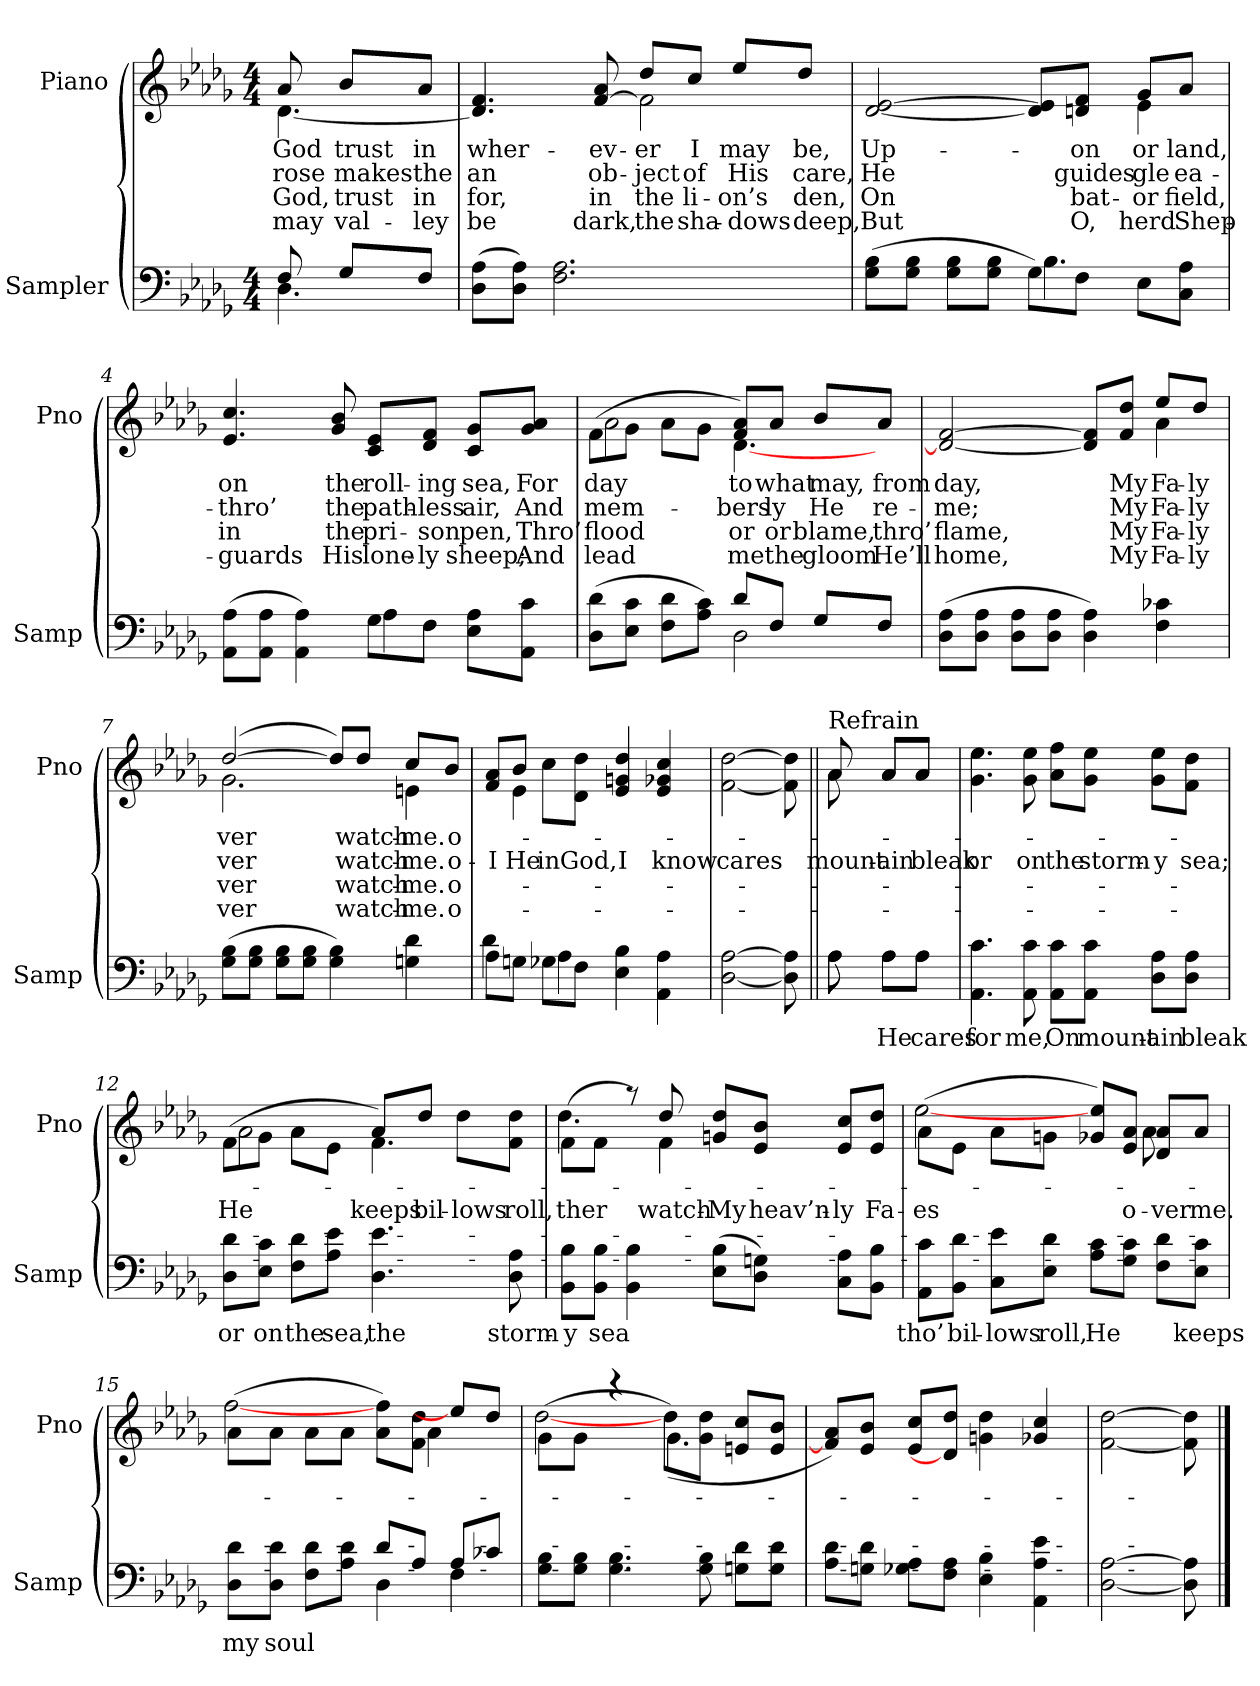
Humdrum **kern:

**kern	**text	**kern	**text	**text	**text	**text
*part2	*part2	*part1	*part1	*part1	*part1	*part1
*staff2	*staff2	*staff1	*staff1	*staff1	*staff1	*staff1
*I"Sampler	*	*I"Piano	*	*	*	*
*I'Samp	*	*I'Pno	*	*	*	*
*clefF4	*	*clefG2	*	*	*	*
*k[b-e-a-d-g-]	*	*k[b-e-a-d-g-]	*	*	*	*
*D-:	*	*D-:	*	*	*	*
*M4/4	*	*M4/4	*	*	*	*
=1	=1	=1	=1	=1	=1	=1
*^	*	*^	*	*	*	*
8F/	4.D-	.	8a-/	[4.d-	God	rose	God,	may
8G-/L	.	.	8b-/L	.	trust	makes	trust	val-
8F/J	.	.	8a-/J	.	in	the	in	-ley
*v	*v	*	*	*	*	*	*	*
=2	=2	=2	=2	=2	=2	=2	=2
(8D-\ 8A-\L	.	4.d-] 4.f	2ryy	wher-	an	for,	be
8D-\ 8A-\J)	.	.	.	.	.	.	.
2.F 2.A-	.	.	.	.	.	.	.
.	.	[8f 8a-	.	-ev-	ob-	in	dark,
.	.	8dd-/L	2f]	-er	-ject	the	the
.	.	8cc/J	.	I	of	li-	sha-
.	.	8ee-/L	.	may	His	-on’s	-dows
.	.	8dd-/J	.	be,	care,	den,	deep,
=3	=3	=3	=3	=3	=3	=3	=3
*^	*	*	*	*	*	*	*
(8G-\ 8B-\L	2ryy	.	[2d- [2e-	2.ryy	Up-	He	On	But
8G-\ 8B-\J	.	.	.	.	.	.	.	.
8G-\ 8B-\L	.	.	.	.	.	.	.	.
8G-\ 8B-\J	.	.	.	.	.	.	.	.
8G-\L)	4.B-	.	8d-]/ 8e-]/L	.	.	.	.	.
8F\J	.	.	8dn/ 8f/J	.	-on	guides	bat-	O,
8E-\L	.	.	8g-/L	4e-	or	-gle	or	-herd
8C\ 8A-\J	8ryy	.	8a-/J	.	land,	ea-	-field,	Shep-
*	*	*	*v	*v	*	*	*	*
=4	=4	=4	=4	=4	=4	=4	=4
(8AA-\ 8A-\L	2ryy	.	4.e- 4.cc	on	thro’	in	guards
8AA-\ 8A-\J	.	.	.	.	.	.	.
4AA-\ 4A-\)	.	.	.	.	.	.	.
.	.	.	8g- 8b-	the	the	the	His
8G-\L	4A-	.	8c/ 8e-/L	roll-	path-	pri-	lone-
8F\J	.	.	8d-/ 8f/J	-ing	-less	-son	-ly
8E-\ 8A-\L	4ryy	.	8c/ 8g-/L	sea,	air,	pen,	sheep;
8AA-\ 8c\J	.	.	8g-/ 8a-/J	For	And	Thro’	And
=5	=5	=5	=5	=5	=5	=5	=5
*	*	*	*^	*	*	*	*
(8D-\ 8d-\L	2ryy	.	(8f\L	2a-	day	-mem-	flood	lead
8E-\ 8c\J	.	.	8g-\J	.	.	.	.	.
8F\ 8d-\L	.	.	8a-\L	.	.	.	.	.
8A-\ 8c\J)	.	.	8g-\J	.	.	.	.	.
8d-/L	2D-	.	8f/ 8a-/L)	[4.d-	to	-bers	or	me
8F/J	.	.	8a-/J	.	what	-ly	or	the
8G-/L	.	.	8b-/L	.	may,	He	blame,	gloom
8F/J	.	.	8a-/J	8ryy	from	re-	thro’	He’ll
*v	*v	*	*	*	*	*	*	*
=6	=6	=6	=6	=6	=6	=6	=6
(8D-\ 8A-\L	.	2d-_ [2f	2.ryy	day,	me;	flame,	home,
8D-\ 8A-\J	.	.	.	.	.	.	.
8D-\ 8A-\L	.	.	.	.	.	.	.
8D-\ 8A-\J	.	.	.	.	.	.	.
4D- 4A-)	.	8d-]/ 8f]/L	.	.	.	.	.
.	.	8f/ 8dd-/J	.	My	My	My	My
4F 4c-X	.	8ee-/L	4a-	Fa-	Fa-	Fa-	Fa-
.	.	8dd-/J	.	-ly	-ly	-ly	-ly
=7	=7	=7	=7	=7	=7	=7	=7
(8G-\ 8B-\L	.	([2dd-/	2.g-	-ver	-ver	-ver	-ver
8G-\ 8B-\J	.	.	.	.	.	.	.
8G-\ 8B-\L	.	.	.	.	.	.	.
8G-\ 8B-\J	.	.	.	.	.	.	.
4G- 4B-)	.	8dd-/L])	.	.	.	.	.
.	.	8dd-/J	.	watch-	watch-	watch-	watch-
4Gn 4d-	.	8cc/L	4en	me.	me.	me.	me.
.	.	8b-/J	.	o-	o-	o-	o-
=8	=8	=8	=8	=8	=8	=8	=8
*^	*	*	*	*	*	*	*
8A-\L	4d-	.	8f/ 8a-/L	8ryy	.	I	.	.
8Gn\J	.	.	8b-/J	4e-	.	He	.	.
8G-X\L	4A-	.	8cc\L	.	.	in	.	.
8F\J	.	.	8d-\ 8dd-\J	2ryy	.	God,	.	.
4E- 4B-	2ryy	.	4e- 4gn 4dd-	.	.	I	.	.
4AA- 4A-	.	.	4e- 4g-X 4cc	.	.	know	.	.
.	.	.	.	8ryy	.	.	.	.
*v	*v	*	*	*	*	*	*	*
*	*	*v	*v	*	*	*	*
=9	=9	=9	=9	=9	=9	=9
[2D- [2A-	.	[2f\ [2dd-\	.	cares	.	.
8D-] 8A-]	.	8f\] 8dd-\]	.	.	.	.
=10||	=10||	=10||	=10||	=10||	=10||	=10||
*^	*	*^	*	*	*	*
!	!	!	!LO:TX:t=Refrain	!	!	!	!	!
8A-\	8A-	.	8a-/	8a-	.	mount-	.	.
8A-\L	8A-\L	He	8a-/L	8a-/L	.	-ain	.	.
8A-\J	8A-\J	cares	8a-/J	8a-/J	.	bleak	.	.
*v	*v	*	*	*	*	*	*	*
*	*	*v	*v	*	*	*	*
=11	=11	=11	=11	=11	=11	=11
4.AA- 4.c	for	4.g- 4.ee-	.	or	.	.
8AA- 8c	me,	8g- 8ee-	.	on	.	.
8AA-\ 8c\L	On	8a-\ 8ff\L	.	the	.	.
8AA-\ 8c\J	mount-	8g-\ 8ee-\J	.	storm-	.	.
8D-\ 8A-\L	-ain	8g-\ 8ee-\L	.	-y	.	.
8D-\ 8A-\J	bleak	8f\ 8dd-\J	.	sea;	.	.
=12	=12	=12	=12	=12	=12	=12
*	*	*^	*	*	*	*
8D-\ 8d-\L	or	(8f\L	2a-	.	He	.	.
8E-\ 8c\J	on	8g-\J	.	.	.	.	.
8F\ 8d-\L	the	8a-\L	.	.	.	.	.
8A-\ 8e-\J	sea,	8e-\J	.	.	.	.	.
4.D- 4.e-	the	8a-/L)	4.f	.	keeps	.	.
.	.	8dd-/J	.	.	bil-	.	.
.	.	8dd-\L	.	.	-lows	.	.
8D- 8A-	storm-	8f\ 8dd-\J	8ryy	.	roll,	.	.
=13	=13	=13	=13	=13	=13	=13	=13
8BB-\ 8B-\L	-y	(8f\L	4.dd-	.	-ther	.	.
8BB-\ 8B-\J	sea	8f\J	.	.	.	.	.
4BB- 4B-	.	8r)	.	.	.	.	.
.	.	8dd-	4f	.	watch-	.	.
(8E-\ 8B-\L	.	8gn/ 8dd-/L	.	.	My	.	.
8D-\ 8Gn\J)	.	8e-/ 8b-/J	4.ryy	.	heav’n-	.	.
8C\ 8A-\L	.	8e-/ 8cc/L	.	.	-ly	.	.
8BB-\ 8B-\J	.	8e-/ 8dd-/J	.	.	Fa-	.	.
=14	=14	=14	=14	=14	=14	=14	=14
8AA-\ 8c\L	tho’	(8a-\L	[2ee-	.	-es	.	.
8BB-\ 8d-\J	bil-	8e-\J	.	.	.	.	.
8C\ 8e-\L	-lows	8a-\L	.	.	.	.	.
8E-\ 8d-\J	roll,	8gn\J	.	.	.	.	.
8A-\ 8c\L	He	8g-X/ 8ee-/L)	4ryy	.	.	.	.
8G-\ 8c\J	.	8e-/ 8a-/J	.	.	o-	.	.
8F\ 8d-\L	.	8d-/ 8a-/L	8a-	.	-ver	.	.
8E-\ 8c\J	keeps	8a-/J	8ryy	.	me.	.	.
=15	=15	=15	=15	=15	=15	=15	=15
*^	*	*	*	*	*	*	*
8D-\ 8d-\L	2ryy	my	(8a-\L	[2ff	.	.	.	.
8D-\ 8d-\J	.	soul	8a-\J	.	.	.	.	.
8F\ 8d-\L	.	.	8a-\L	.	.	.	.	.
8A-\ 8d-\J	.	.	8a-\J	.	.	.	.	.
8d-/L	4D-	.	8a-\ 8ff\L)	8ryy	.	.	.	.
8A-/J	.	.	8f\ 8dd-\J	4a-	.	.	.	.
8A-/L	4F	.	8ee-/L]	.	.	.	.	.
8c-X/J	.	.	8dd-/J	8ryy	.	.	.	.
*v	*v	*	*	*	*	*	*	*
=16	=16	=16	=16	=16	=16	=16	=16
8G-\ 8B-\L	.	(8g-\L	[2dd-	.	.	.	.
8G-\ 8B-\J	.	8g-\J	.	.	.	.	.
4.G- 4.B-	.	4r	.	.	.	.	.
.	.	8dd-\L)	(4.g-	.	.	.	.
8G- 8B-	.	8g-\ 8dd-\J	.	.	.	.	.
8Gn\ 8d-\L	.	8en/ 8cc/L	.	.	.	.	.
8G\ 8d-\J	.	8e/ 8b-/J	8ryy	.	.	.	.
*	*	*v	*v	*	*	*	*
=17	=17	=17	=17	=17	=17	=17
8A-\ 8d-\L	.	8f]/ 8a-/L)	.	.	.	.
8Gn\ 8d-\J	.	8e-/ 8b-/J	.	.	.	.
8G-X\ 8A-\L	.	8e-/ 8cc/L	.	.	.	.
8F\ 8A-\J	.	8d-]/ 8dd-/J	.	.	.	.
4E- 4B-	.	4gn 4dd-	.	.	.	.
4AA- 4A- 4e-	.	4g-X 4cc	.	.	.	.
=18	=18	=18	=18	=18	=18	=18
[2D-\ [2A-\	.	[2f\ [2dd-\	.	.	.	.
8D-\] 8A-\]	.	8f\] 8dd-\]	.	.	.	.
==	==	==	==	==	==	==
*-	*-	*-	*-	*-	*-	*-
